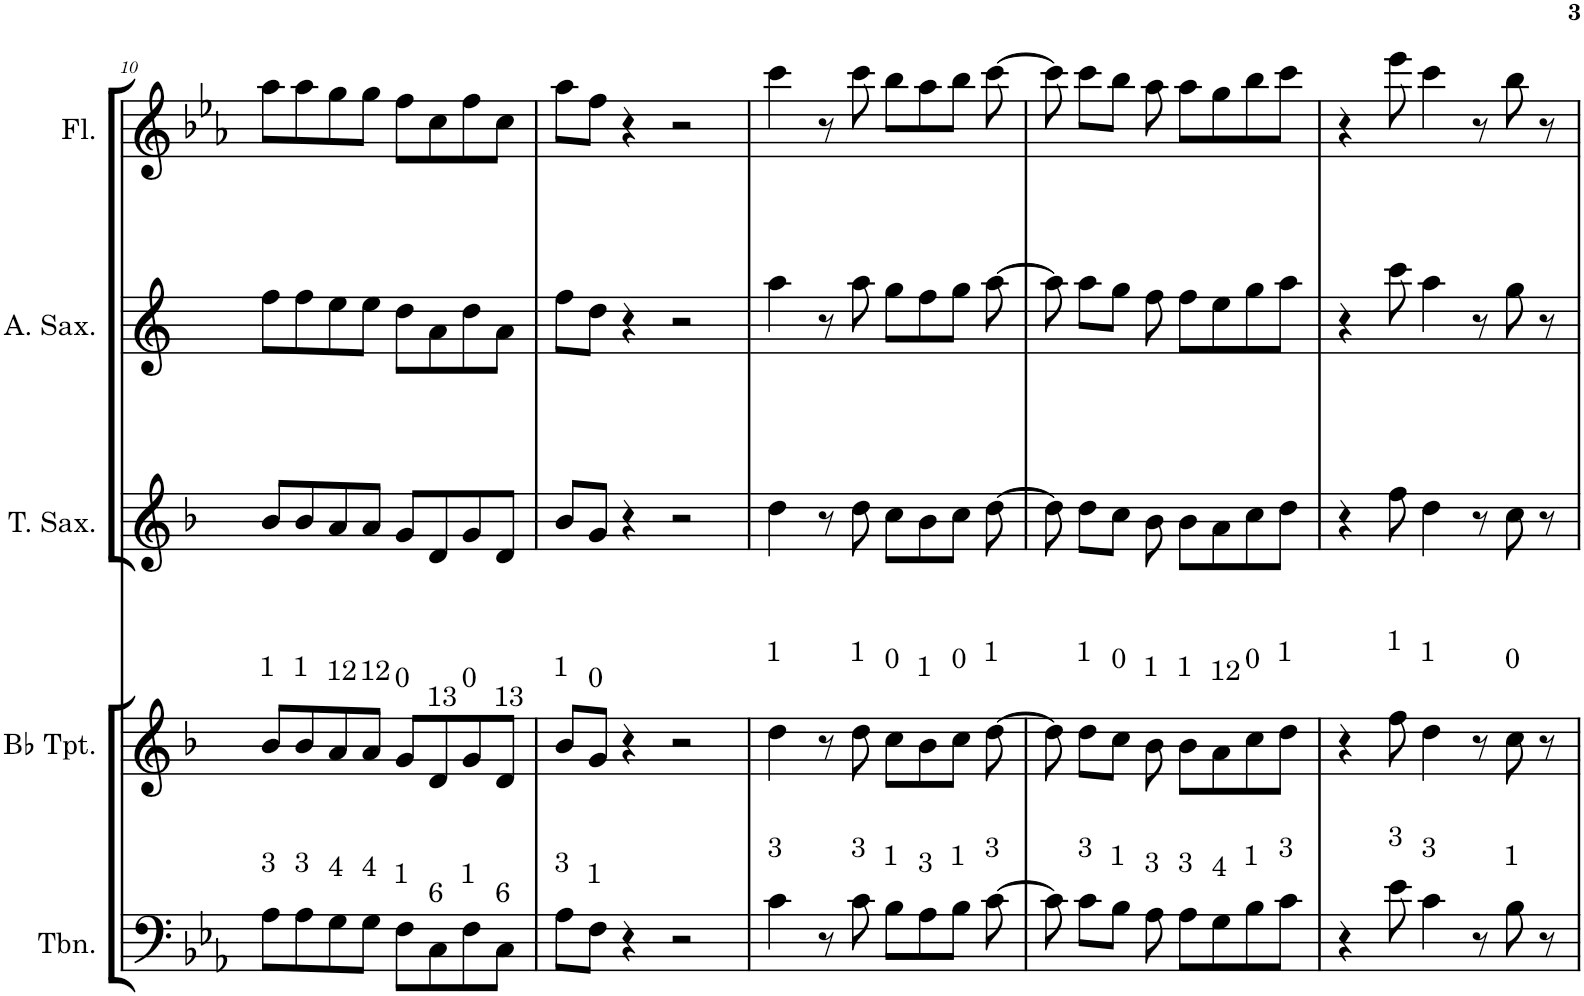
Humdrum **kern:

**kern	**kern	**kern	**kern	**kern
*part5	*part4	*part3	*part2	*part1
*staff5	*staff4	*staff3	*staff2	*staff1
*I"Trombone	*I"Bb Trumpet	*I"Tenor Saxophone	*I"Alto Saxophone	*I"Flute
*I'Tbn.	*I'Bb Tpt.	*I'T. Sax.	*I'A. Sax.	*I'Fl.
!!LO:PB:g=z
*clefF4	*clefG2	*clefG2	*clefG2	*clefG2
*	*Trd1c2	*Trd8c14	*Trd5c9	*
*k[b-e-a-]	*k[b-]	*k[b-]	*k[]	*k[b-e-a-]
*M4/4	*M4/4	*M4/4	*M4/4	*M4/4
=10	=10	=10	=10	=10
!	!LO:TX:a:t=1	!	!	!
!LO:TX:a:t=3	!	!	!	!
8A-\L	8b-/L	8b-/L	8ff\L	8aa-\L
!	!LO:TX:a:t=1	!	!	!
!LO:TX:a:t=3	!	!	!	!
8A-\	8b-/	8b-/	8ff\	8aa-\
!	!LO:TX:a:t=12	!	!	!
!LO:TX:a:t=4	!	!	!	!
8G\	8a/	8a/	8ee\	8gg\
!	!LO:TX:a:t=12	!	!	!
!LO:TX:a:t=4	!	!	!	!
8G\J	8a/J	8a/J	8ee\J	8gg\J
!	!LO:TX:a:t=0	!	!	!
!LO:TX:a:t=1	!	!	!	!
8F\L	8g/L	8g/L	8dd\L	8ff\L
!	!LO:TX:a:t=13	!	!	!
!LO:TX:a:t=6	!	!	!	!
8C\	8d/	8d/	8a\	8cc\
!	!LO:TX:a:t=0	!	!	!
!LO:TX:a:t=1	!	!	!	!
8F\	8g/	8g/	8dd\	8ff\
!	!LO:TX:a:t=13	!	!	!
!LO:TX:a:t=6	!	!	!	!
8C\J	8d/J	8d/J	8a\J	8cc\J
=11	=11	=11	=11	=11
!	!LO:TX:a:t=1	!	!	!
!LO:TX:a:t=3	!	!	!	!
8A-\L	8b-/L	8b-/L	8ff\L	8aa-\L
!	!LO:TX:a:t=0	!	!	!
!LO:TX:a:t=1	!	!	!	!
8F\J	8g/J	8g/J	8dd\J	8ff\J
4r	4r	4r	4r	4r
2r	2r	2r	2r	2r
=12	=12	=12	=12	=12
!	!LO:TX:a:t=1	!	!	!
!LO:TX:a:t=3	!	!	!	!
4c\	4dd\	4dd\	4aa\	4ccc\
8r	8r	8r	8r	8r
!	!LO:TX:a:t=1	!	!	!
!LO:TX:a:t=3	!	!	!	!
8c\	8dd\	8dd\	8aa\	8ccc\
!	!LO:TX:a:t=0	!	!	!
!LO:TX:a:t=1	!	!	!	!
8B-\L	8cc\L	8cc\L	8gg\L	8bb-\L
!	!LO:TX:a:t=1	!	!	!
!LO:TX:a:t=3	!	!	!	!
8A-\	8b-\	8b-\	8ff\	8aa-\
!	!LO:TX:a:t=0	!	!	!
!LO:TX:a:t=1	!	!	!	!
8B-\J	8cc\J	8cc\J	8gg\J	8bb-\J
!	!LO:TX:a:t=1	!	!	!
!LO:TX:a:t=3	!	!	!	!
[8c\	[8dd\	[8dd\	[8aa\	[8ccc\
=13	=13	=13	=13	=13
8c\]	8dd\]	8dd\]	8aa\]	8ccc\]
!	!LO:TX:a:t=1	!	!	!
!LO:TX:a:t=3	!	!	!	!
8c\L	8dd\L	8dd\L	8aa\L	8ccc\L
!	!LO:TX:a:t=0	!	!	!
!LO:TX:a:t=1	!	!	!	!
8B-\J	8cc\J	8cc\J	8gg\J	8bb-\J
!	!LO:TX:a:t=1	!	!	!
!LO:TX:a:t=3	!	!	!	!
8A-\	8b-\	8b-\	8ff\	8aa-\
!	!LO:TX:a:t=1	!	!	!
!LO:TX:a:t=3	!	!	!	!
8A-\L	8b-\L	8b-\L	8ff\L	8aa-\L
!	!LO:TX:a:t=12	!	!	!
!LO:TX:a:t=4	!	!	!	!
8G\	8a\	8a\	8ee\	8gg\
!	!LO:TX:a:t=0	!	!	!
!LO:TX:a:t=1	!	!	!	!
8B-\	8cc\	8cc\	8gg\	8bb-\
!	!LO:TX:a:t=1	!	!	!
!LO:TX:a:t=3	!	!	!	!
8c\J	8dd\J	8dd\J	8aa\J	8ccc\J
=14	=14	=14	=14	=14
4r	4r	4r	4r	4r
!	!LO:TX:a:t=1	!	!	!
!LO:TX:a:t=3	!	!	!	!
8e-\	8ff\	8ff\	8ccc\	8eee-\
!	!LO:TX:a:t=1	!	!	!
!LO:TX:a:t=3	!	!	!	!
4c\	4dd\	4dd\	4aa\	4ccc\
8r	8r	8r	8r	8r
!	!LO:TX:a:t=0	!	!	!
!LO:TX:a:t=1	!	!	!	!
8B-\	8cc\	8cc\	8gg\	8bb-\
8r	8r	8r	8r	8r
=	=	=	=	=
*-	*-	*-	*-	*-
